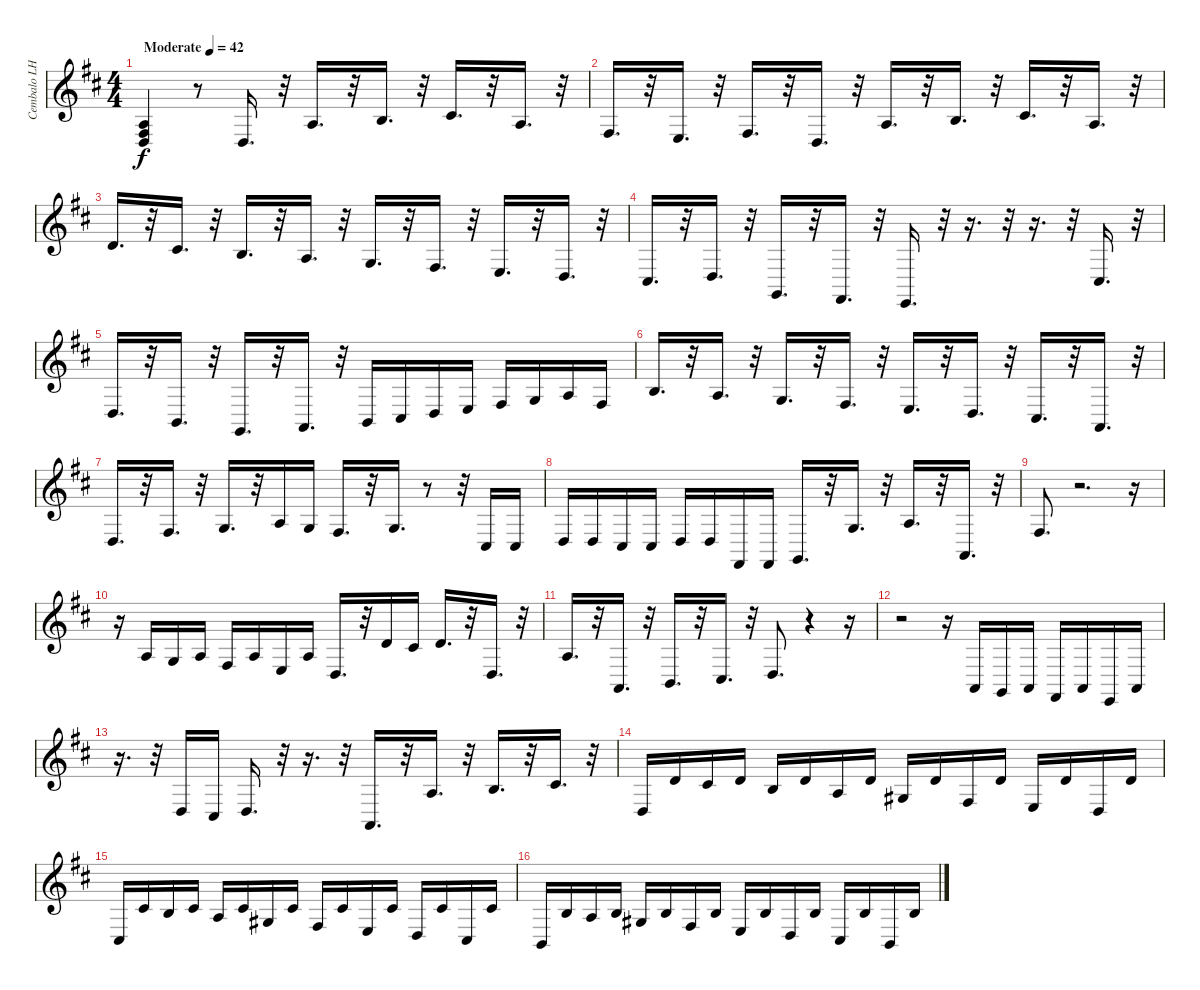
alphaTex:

\track ("Cembalo LH" "Cembalo LH") {mute instrument acousticgrandpiano}
\staff {score}
\tuning (E4 B3 G3 D3 A2 E2) {hide}
\ts (4 4)
\tempo (42 "Moderate")
\clef g2
\ks d
(2.3 4.4 5.5).4{dy f instrument acousticgrandpiano} r.8 0.4.16{d} r.32 2.3.16{d} r.32 0.2.16{d} r.32 2.2.16{d} r.32 2.3.16{d} r.32 |
4.4.16{d} r.32 2.4.16{d} r.32 4.4.16{d} r.32 0.4.16{d} r.32 2.3.16{d} r.32 0.2.16{d} r.32 2.2.16{d} r.32 2.3.16{d} r.32 |
3.2.16{d} r.32 2.2.16{d} r.32 0.2.16{d} r.32 2.3.16{d} r.32 0.3.16{d} r.32 4.4.16{d} r.32 2.4.16{d} r.32 0.4.16{d} r.32 |
4.5.16{d} r.32 0.4.16{d} r.32 3.6.16{d} r.32 2.6.16{d} r.32 0.6.16{d} r.32 r.16{d} r.32 r.16{d} r.32 4.5.16{d} r.32 |
0.4.16{d} r.32 2.5.16{d} r.32 3.6.16{d} r.32 0.5.16{d} r.32 2.5.16 4.5.16 0.4.16 2.4.16 4.4.16 0.3.16 2.3.16 4.4.16 |
0.2.16{d} r.32 2.3.16{d} r.32 0.3.16{d} r.32 4.4.16{d} r.32 2.4.16{d} r.32 0.4.16{d} r.32 4.5.16{d} r.32 0.5.16{d} r.32 |
0.4.16{d} r.32 4.4.16{d} r.32 0.3.16{d} r.32 2.3.16 0.3.16 4.4.16{d} r.32 0.3.16{d} r.8 r.32 4.5.16 4.5.16 |
0.4.16 0.4.16 4.5.16 4.5.16 0.4.16 0.4.16 2.6.16 2.6.16 3.6.16{d} r.32 0.3.16{d} r.32 2.3.16{d} r.32 0.5.16{d} r.32 |
4.4.8{d} r.2{d} r.16 |
r.16 2.3.16 0.3.16 2.3.16 4.4.16 2.3.16 2.4.16 2.3.16 0.4.16{d} r.32 3.2.16 2.2.16 3.2.16{d} r.32 0.4.16{d} r.32 |
2.3.16{d} r.32 0.5.16{d} r.32 2.5.16{d} r.32 4.5.16{d} r.32 0.4.8{d} r.4 r.16 |
r.2 r.16 0.5.16 3.6.16 0.5.16 2.6.16 0.5.16 0.6.16 0.5.16 |
r.16{d} r.32 0.4.16 4.5.16 0.4.16{d} r.32 r.16{d} r.32 0.5.16{d} r.32 2.3.16{d} r.32 0.2.16{d} r.32 2.2.16{d} r.32 |
0.4.16 3.2.16 2.2.16 3.2.16 0.2.16 3.2.16 2.3.16 3.2.16 1.3.16 3.2.16 4.4.16 3.2.16 2.4.16 3.2.16 0.4.16 3.2.16 |
4.5.16 2.2.16 0.2.16 2.2.16 2.3.16 2.2.16 1.3.16 2.2.16 4.4.16 2.2.16 2.4.16 2.2.16 0.4.16 2.2.16 4.5.16 2.2.16 |
2.5.16 0.2.16 2.3.16 0.2.16 1.3.16 0.2.16 4.4.16 0.2.16 2.4.16 0.2.16 0.4.16 0.2.16 4.5.16 0.2.16 2.5.16 0.2.16
